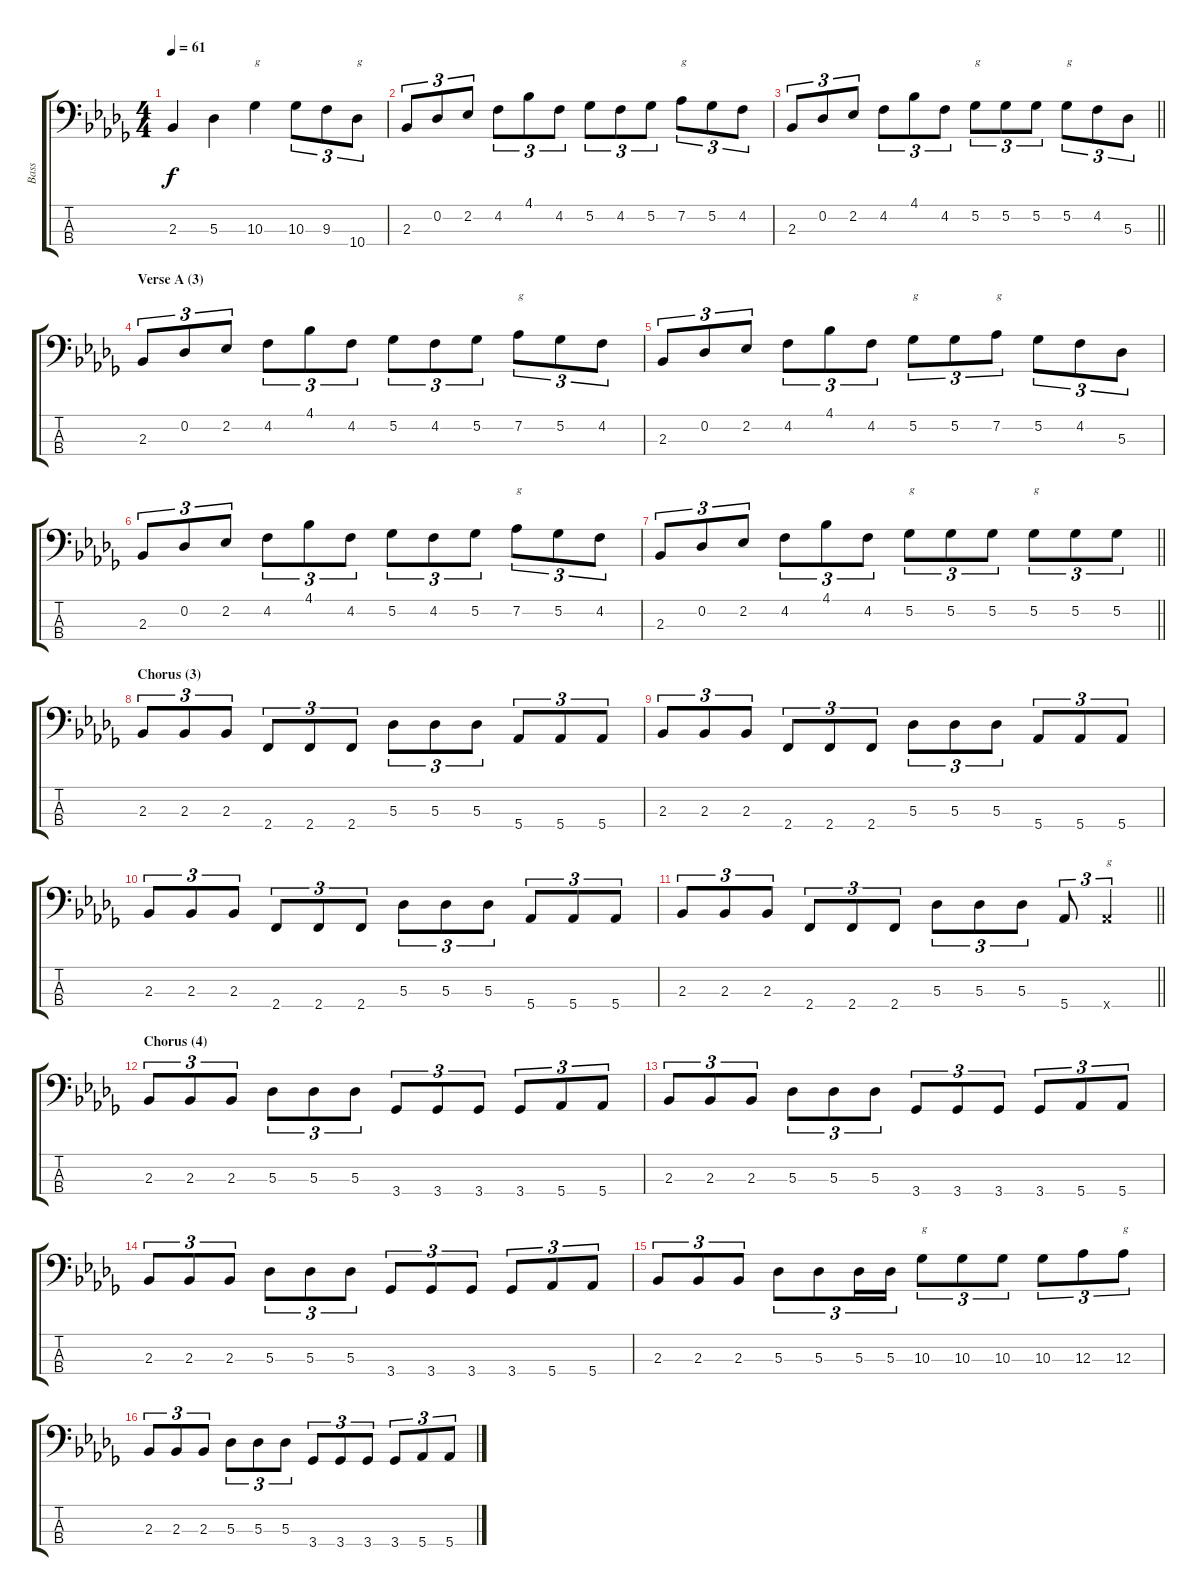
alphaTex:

\track ("Bass" "Bass") {instrument electricbasspick}
\staff {score tabs}
\tuning (Gb2 Db2 Ab1 Eb1) {hide}
\ts (4 4)
\tempo 61
\clef f4
\ks bbminor
2.3.4{dy f} 5.3.4 10.3.4{txt "g"} 10.3.8{tu (3 2)} 9.3.8{tu (3 2)} 10.4.8{tu (3 2) txt "g"} |
2.3.8{tu (3 2)} 0.2.8{tu (3 2)} 2.2.8{tu (3 2)} 4.2.8{tu (3 2)} 4.1.8{tu (3 2)} 4.2.8{tu (3 2)} 5.2.8{tu (3 2)} 4.2.8{tu (3 2)} 5.2.8{tu (3 2)} 7.2.8{tu (3 2) txt "g"} 5.2.8{tu (3 2)} 4.2.8{tu (3 2)} |
\barLineRight lightlight
2.3.8{tu (3 2)} 0.2.8{tu (3 2)} 2.2.8{tu (3 2)} 4.2.8{tu (3 2)} 4.1.8{tu (3 2)} 4.2.8{tu (3 2)} 5.2.8{tu (3 2) txt "g"} 5.2.8{tu (3 2)} 5.2.8{tu (3 2)} 5.2.8{tu (3 2) txt "g"} 4.2.8{tu (3 2)} 5.3.8{tu (3 2)} |
\section ("" "Verse A (3)")
2.3.8{tu (3 2)} 0.2.8{tu (3 2)} 2.2.8{tu (3 2)} 4.2.8{tu (3 2)} 4.1.8{tu (3 2)} 4.2.8{tu (3 2)} 5.2.8{tu (3 2)} 4.2.8{tu (3 2)} 5.2.8{tu (3 2)} 7.2.8{tu (3 2) txt "g"} 5.2.8{tu (3 2)} 4.2.8{tu (3 2)} |
2.3.8{tu (3 2)} 0.2.8{tu (3 2)} 2.2.8{tu (3 2)} 4.2.8{tu (3 2)} 4.1.8{tu (3 2)} 4.2.8{tu (3 2)} 5.2.8{tu (3 2) txt "g"} 5.2.8{tu (3 2)} 7.2.8{tu (3 2) txt "g"} 5.2.8{tu (3 2)} 4.2.8{tu (3 2)} 5.3.8{tu (3 2)} |
2.3.8{tu (3 2)} 0.2.8{tu (3 2)} 2.2.8{tu (3 2)} 4.2.8{tu (3 2)} 4.1.8{tu (3 2)} 4.2.8{tu (3 2)} 5.2.8{tu (3 2)} 4.2.8{tu (3 2)} 5.2.8{tu (3 2)} 7.2.8{tu (3 2) txt "g"} 5.2.8{tu (3 2)} 4.2.8{tu (3 2)} |
\barLineRight lightlight
2.3.8{tu (3 2)} 0.2.8{tu (3 2)} 2.2.8{tu (3 2)} 4.2.8{tu (3 2)} 4.1.8{tu (3 2)} 4.2.8{tu (3 2)} 5.2.8{tu (3 2) txt "g"} 5.2.8{tu (3 2)} 5.2.8{tu (3 2)} 5.2.8{tu (3 2) txt "g"} 5.2.8{tu (3 2)} 5.2.8{tu (3 2)} |
\section ("" "Chorus (3)")
2.3.8{tu (3 2)} 2.3.8{tu (3 2)} 2.3.8{tu (3 2)} 2.4.8{tu (3 2)} 2.4.8{tu (3 2)} 2.4.8{tu (3 2)} 5.3.8{tu (3 2)} 5.3.8{tu (3 2)} 5.3.8{tu (3 2)} 5.4.8{tu (3 2)} 5.4.8{tu (3 2)} 5.4.8{tu (3 2)} |
2.3.8{tu (3 2)} 2.3.8{tu (3 2)} 2.3.8{tu (3 2)} 2.4.8{tu (3 2)} 2.4.8{tu (3 2)} 2.4.8{tu (3 2)} 5.3.8{tu (3 2)} 5.3.8{tu (3 2)} 5.3.8{tu (3 2)} 5.4.8{tu (3 2)} 5.4.8{tu (3 2)} 5.4.8{tu (3 2)} |
2.3.8{tu (3 2)} 2.3.8{tu (3 2)} 2.3.8{tu (3 2)} 2.4.8{tu (3 2)} 2.4.8{tu (3 2)} 2.4.8{tu (3 2)} 5.3.8{tu (3 2)} 5.3.8{tu (3 2)} 5.3.8{tu (3 2)} 5.4.8{tu (3 2)} 5.4.8{tu (3 2)} 5.4.8{tu (3 2)} |
\barLineRight lightlight
2.3.8{tu (3 2)} 2.3.8{tu (3 2)} 2.3.8{tu (3 2)} 2.4.8{tu (3 2)} 2.4.8{tu (3 2)} 2.4.8{tu (3 2)} 5.3.8{tu (3 2)} 5.3.8{tu (3 2)} 5.3.8{tu (3 2)} 5.4.8{tu (3 2)} 5.4{x}.4{tu (3 2) txt "g"} |
\section ("" "Chorus (4)")
2.3.8{tu (3 2)} 2.3.8{tu (3 2)} 2.3.8{tu (3 2)} 5.3.8{tu (3 2)} 5.3.8{tu (3 2)} 5.3.8{tu (3 2)} 3.4.8{tu (3 2)} 3.4.8{tu (3 2)} 3.4.8{tu (3 2)} 3.4.8{tu (3 2)} 5.4.8{tu (3 2)} 5.4.8{tu (3 2)} |
2.3.8{tu (3 2)} 2.3.8{tu (3 2)} 2.3.8{tu (3 2)} 5.3.8{tu (3 2)} 5.3.8{tu (3 2)} 5.3.8{tu (3 2)} 3.4.8{tu (3 2)} 3.4.8{tu (3 2)} 3.4.8{tu (3 2)} 3.4.8{tu (3 2)} 5.4.8{tu (3 2)} 5.4.8{tu (3 2)} |
2.3.8{tu (3 2)} 2.3.8{tu (3 2)} 2.3.8{tu (3 2)} 5.3.8{tu (3 2)} 5.3.8{tu (3 2)} 5.3.8{tu (3 2)} 3.4.8{tu (3 2)} 3.4.8{tu (3 2)} 3.4.8{tu (3 2)} 3.4.8{tu (3 2)} 5.4.8{tu (3 2)} 5.4.8{tu (3 2)} |
2.3.8{tu (3 2)} 2.3.8{tu (3 2)} 2.3.8{tu (3 2)} 5.3.8{tu (3 2)} 5.3.8{tu (3 2)} 5.3.16{tu (3 2)} 5.3.16{tu (3 2)} 10.3.8{tu (3 2) txt "g"} 10.3.8{tu (3 2)} 10.3.8{tu (3 2)} 10.3.8{tu (3 2)} 12.3.8{tu (3 2)} 12.3.8{tu (3 2) txt "g"} |
2.3.8{tu (3 2)} 2.3.8{tu (3 2)} 2.3.8{tu (3 2)} 5.3.8{tu (3 2)} 5.3.8{tu (3 2)} 5.3.8{tu (3 2)} 3.4.8{tu (3 2)} 3.4.8{tu (3 2)} 3.4.8{tu (3 2)} 3.4.8{tu (3 2)} 5.4.8{tu (3 2)} 5.4.8{tu (3 2)}
